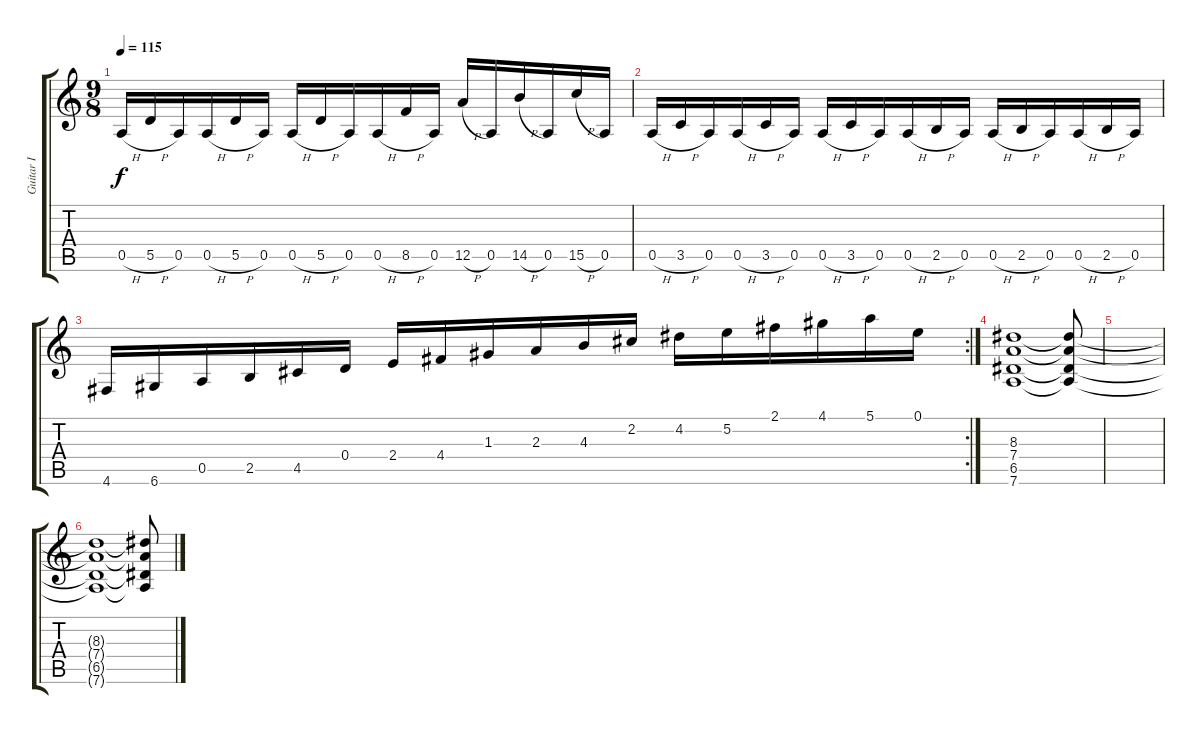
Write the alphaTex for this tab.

\track ("Guitar I" "Guitar I") {instrument overdrivenguitar}
\staff {score tabs}
\tuning (E4 B3 G3 D3 A2 D2) {hide}
\ts (9 8)
\tempo 115
\clef g2
\ks c
0.5{h}.16{dy f} 5.5{h}.16 0.5.16 0.5{h}.16 5.5{h}.16 0.5.16 0.5{h}.16 5.5{h}.16 0.5.16 0.5{h}.16 8.5{h}.16 0.5.16 12.5{h}.16 0.5.16 14.5{h}.16 0.5.16 15.5{h}.16 0.5.16 |
0.5{h}.16 3.5{h}.16 0.5.16 0.5{h}.16 3.5{h}.16 0.5.16 0.5{h}.16 3.5{h}.16 0.5.16 0.5{h}.16 2.5{h}.16 0.5.16 0.5{h}.16 2.5{h}.16 0.5.16 0.5{h}.16 2.5{h}.16 0.5.16 |
\rc 2
4.6.16 6.6.16 0.5.16 2.5.16 4.5.16 0.4.16 2.4.16 4.4.16 1.3.16 2.3.16 4.3.16 2.2.16 4.2.16 5.2.16 2.1.16 4.1.16 5.1.16 0.1.16 |
(8.3 7.4 6.5 7.6).1 (8.3{t} 7.4{t} 6.5{t} 7.6{t}).8 |
|
(8.3{t} 7.4{t} 6.5{t} 7.6{t}).1 (8.3{t} 7.4{t} 6.5{t} 7.6{t}).8
